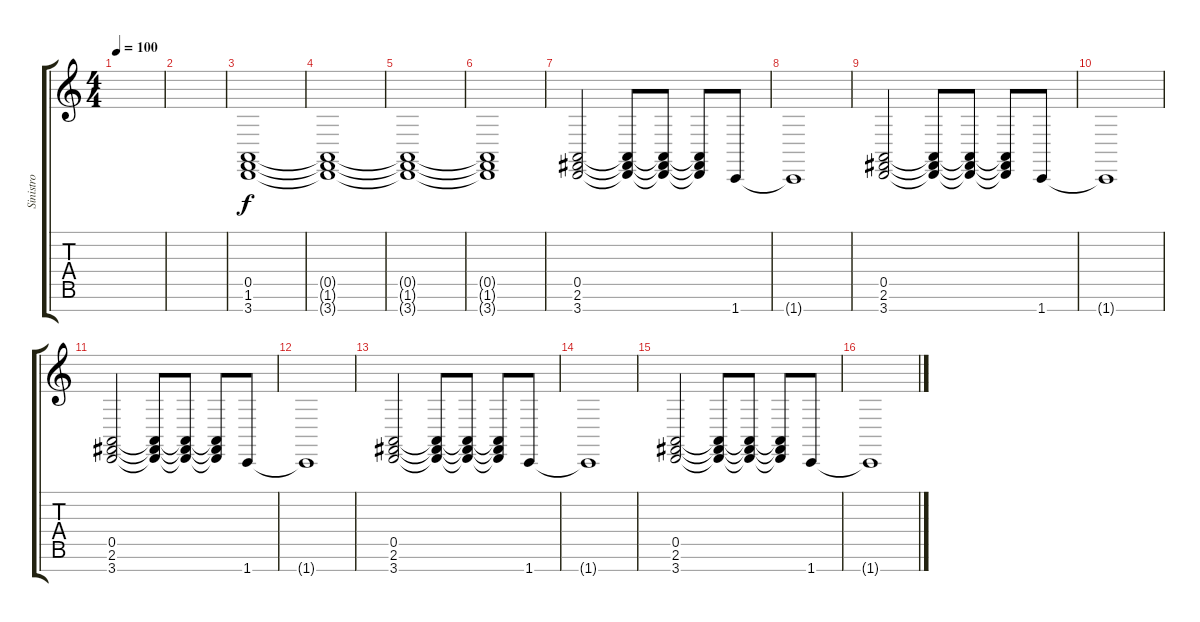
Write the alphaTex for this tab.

\track ("Sinistro" "Sinistro") {instrument stringensemble2}
\staff {score tabs}
\tuning (E4 B3 G3 D3 A2 E2 B1) {hide}
\ts (4 4)
\tempo 100
\clef g2
\ks c
|
|
(0.5 1.6 3.7).1 |
(0.5{t} 1.6{t} 3.7{t}).1{dy f} |
(0.5{t} 1.6{t} 3.7{t}).1 |
(0.5{t} 1.6{t} 3.7{t}).1 |
(0.5 2.6 3.7).2 (0.5{t} 2.6{t} 3.7{t}).8 (0.5{t} 2.6{t} 3.7{t}).8 (0.5{t} 2.6{t} 3.7{t}).8 1.7.8 |
1.7{t}.1 |
(0.5 2.6 3.7).2 (0.5{t} 2.6{t} 3.7{t}).8 (0.5{t} 2.6{t} 3.7{t}).8 (0.5{t} 2.6{t} 3.7{t}).8 1.7.8 |
1.7{t}.1 |
(0.5 2.6 3.7).2 (0.5{t} 2.6{t} 3.7{t}).8 (0.5{t} 2.6{t} 3.7{t}).8 (0.5{t} 2.6{t} 3.7{t}).8 1.7.8 |
1.7{t}.1 |
(0.5 2.6 3.7).2 (0.5{t} 2.6{t} 3.7{t}).8 (0.5{t} 2.6{t} 3.7{t}).8 (0.5{t} 2.6{t} 3.7{t}).8 1.7.8 |
1.7{t}.1 |
(0.5 2.6 3.7).2 (0.5{t} 2.6{t} 3.7{t}).8 (0.5{t} 2.6{t} 3.7{t}).8 (0.5{t} 2.6{t} 3.7{t}).8 1.7.8 |
1.7{t}.1
